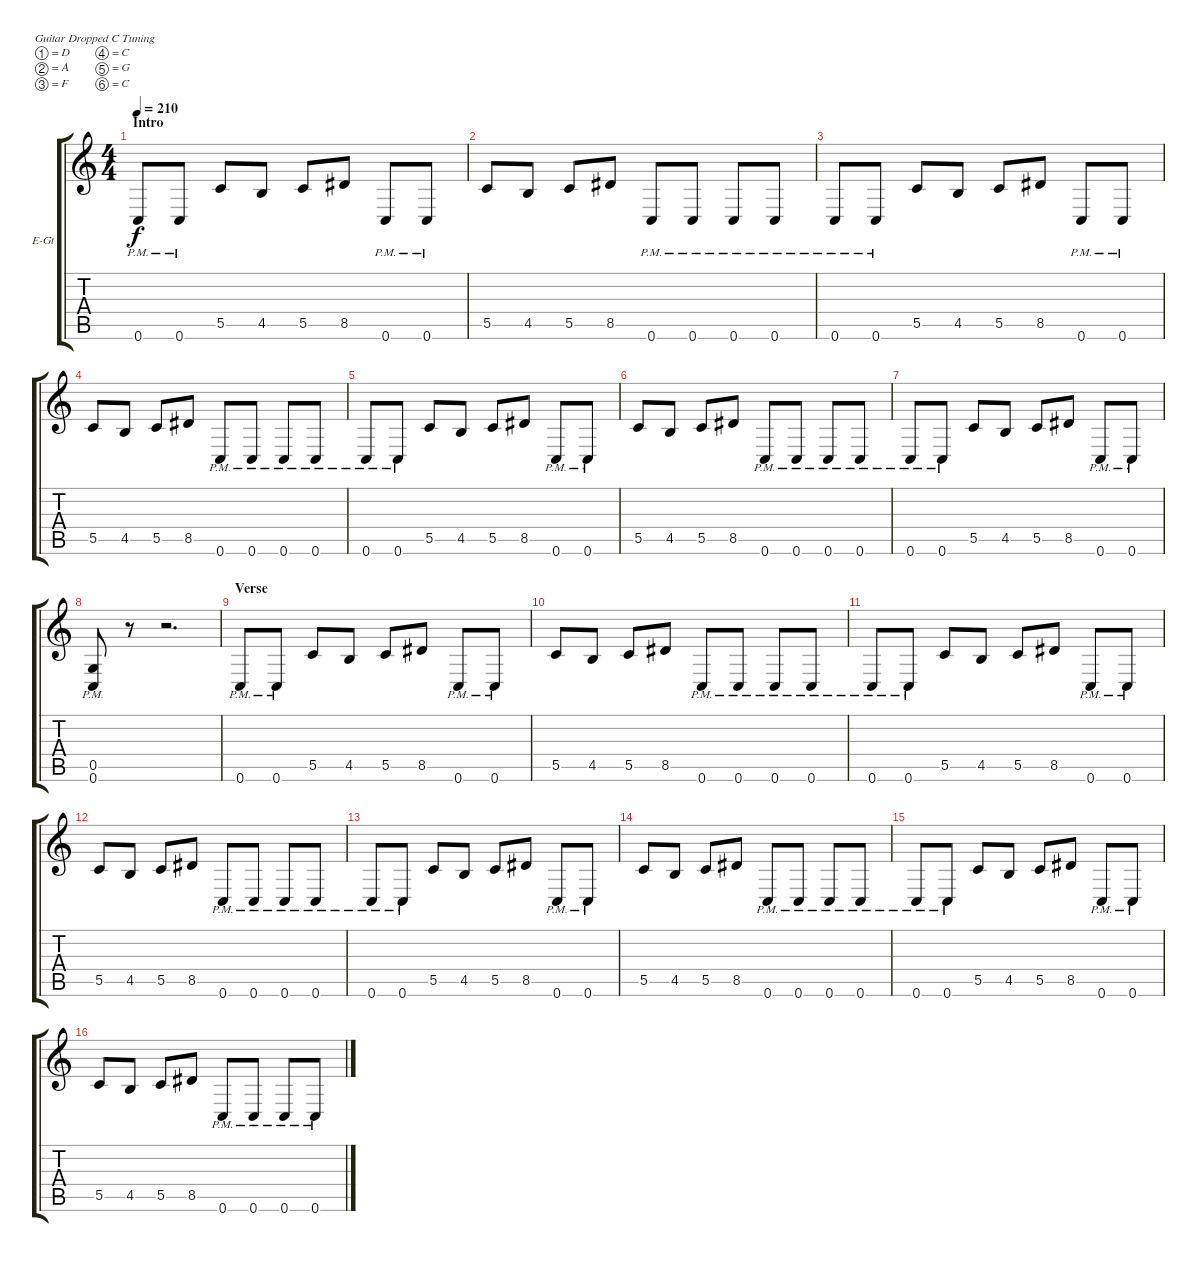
\defaultSystemsLayout 4
\bracketExtendMode groupsimilarinstruments
\firstSystemTrackNameOrientation horizontal
\otherSystemsTrackNameOrientation horizontal
\track ("Guitar 1" "E-Gt") {instrument distortionguitar}
\staff {score tabs}
\tuning (D4 A3 F3 C3 G2 C2)
\ts (4 4)
\section ("" "Intro")
\tempo 210
\clef g2
\ks c
0.6{pm}.8{dy f instrument distortionguitar} 0.6{pm}.8 5.5.8 4.5.8 5.5.8 8.5.8 0.6{pm}.8 0.6{pm}.8 |
5.5.8 4.5.8 5.5.8 8.5.8 0.6{pm}.8 0.6{pm}.8 0.6{pm}.8 0.6{pm}.8 |
0.6{pm}.8 0.6{pm}.8 5.5.8 4.5.8 5.5.8 8.5.8 0.6{pm}.8 0.6{pm}.8 |
5.5.8 4.5.8 5.5.8 8.5.8 0.6{pm}.8 0.6{pm}.8 0.6{pm}.8 0.6{pm}.8 |
0.6{pm}.8 0.6{pm}.8 5.5.8 4.5.8 5.5.8 8.5.8 0.6{pm}.8 0.6{pm}.8 |
5.5.8 4.5.8 5.5.8 8.5.8 0.6{pm}.8 0.6{pm}.8 0.6{pm}.8 0.6{pm}.8 |
0.6{pm}.8 0.6{pm}.8 5.5.8 4.5.8 5.5.8 8.5.8 0.6{pm}.8 0.6{pm}.8 |
(0.6{pm} 0.5{pm}).8 r.8 r.2{d} |
\section ("" "Verse")
0.6{pm}.8 0.6{pm}.8 5.5.8 4.5.8 5.5.8 8.5.8 0.6{pm}.8 0.6{pm}.8 |
5.5.8 4.5.8 5.5.8 8.5.8 0.6{pm}.8 0.6{pm}.8 0.6{pm}.8 0.6{pm}.8 |
0.6{pm}.8 0.6{pm}.8 5.5.8 4.5.8 5.5.8 8.5.8 0.6{pm}.8 0.6{pm}.8 |
5.5.8 4.5.8 5.5.8 8.5.8 0.6{pm}.8 0.6{pm}.8 0.6{pm}.8 0.6{pm}.8 |
0.6{pm}.8 0.6{pm}.8 5.5.8 4.5.8 5.5.8 8.5.8 0.6{pm}.8 0.6{pm}.8 |
5.5.8 4.5.8 5.5.8 8.5.8 0.6{pm}.8 0.6{pm}.8 0.6{pm}.8 0.6{pm}.8 |
0.6{pm}.8 0.6{pm}.8 5.5.8 4.5.8 5.5.8 8.5.8 0.6{pm}.8 0.6{pm}.8 |
5.5.8 4.5.8 5.5.8 8.5.8 0.6{pm}.8 0.6{pm}.8 0.6{pm}.8 0.6{pm}.8
